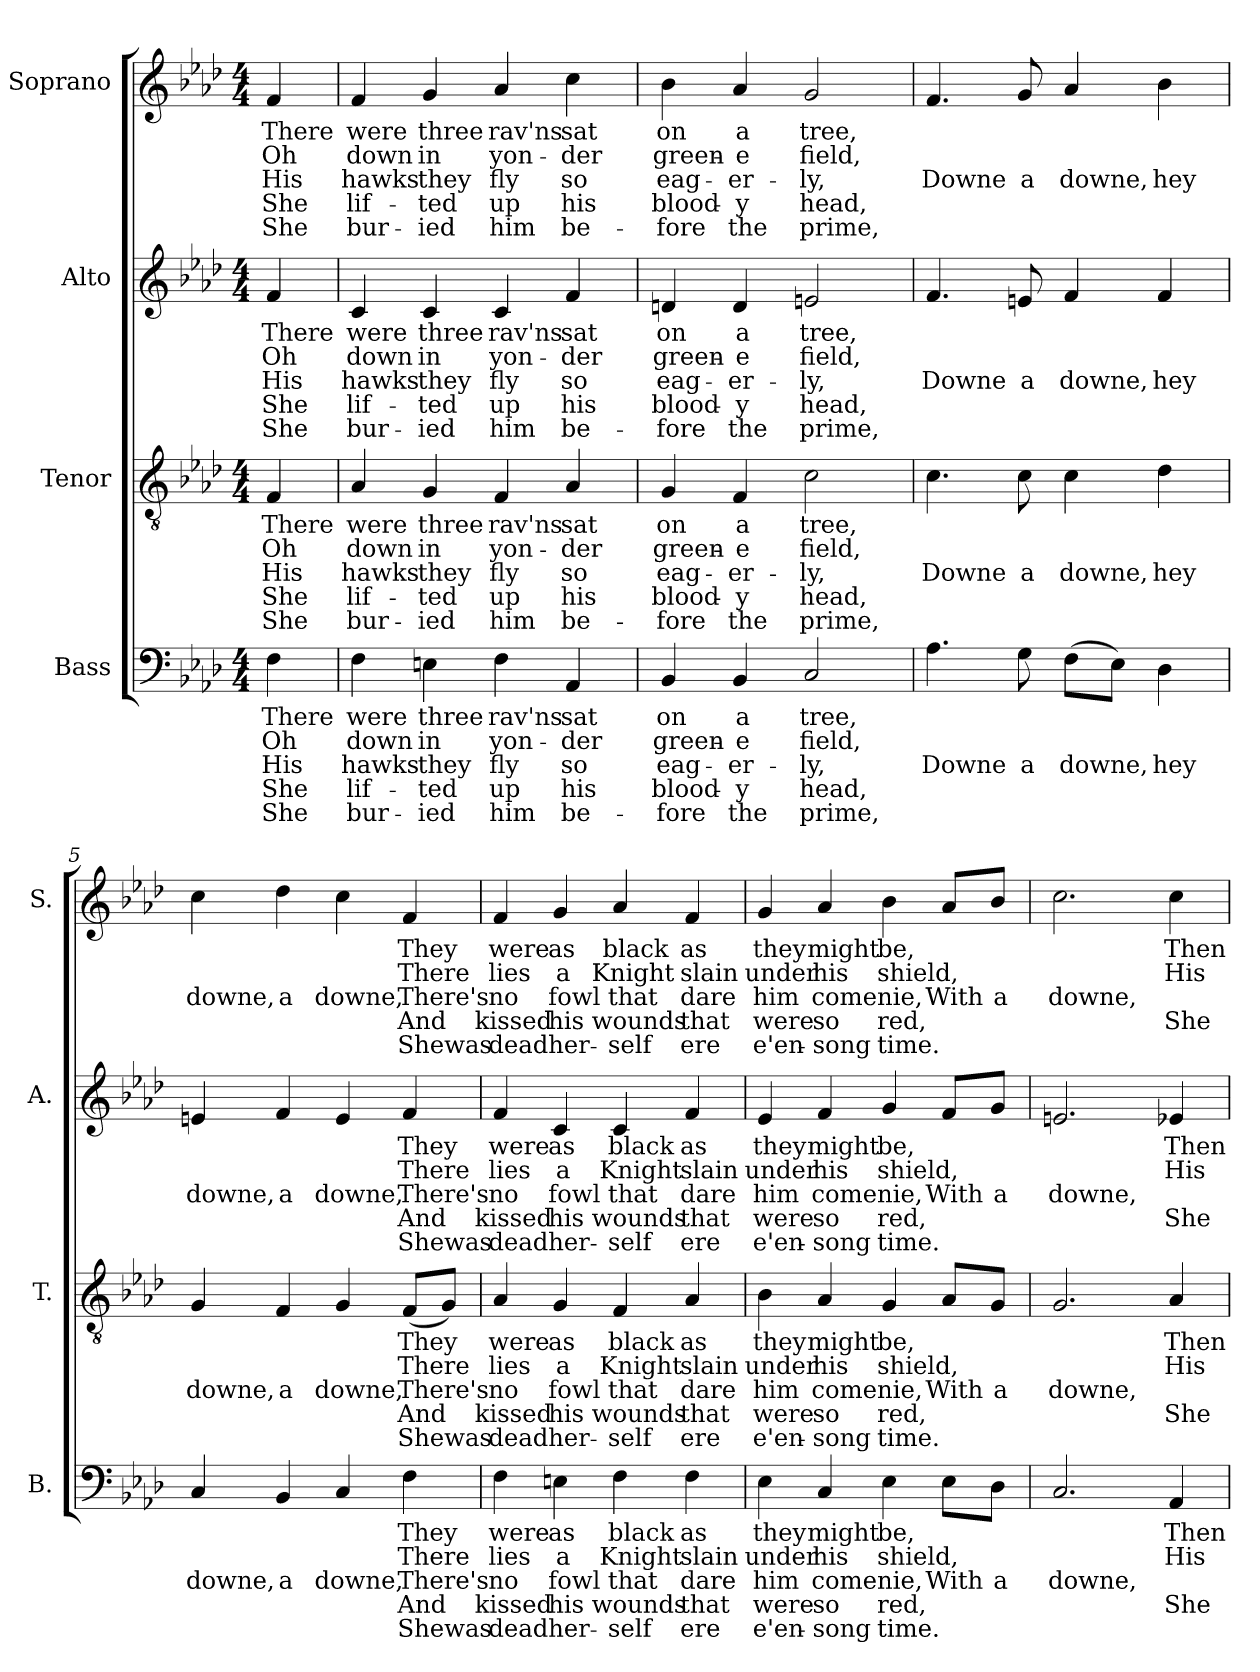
**kern	**text	**text	**text	**text	**text	**kern	**text	**text	**text	**text	**text	**kern	**text	**text	**text	**text	**text	**kern	**text	**text	**text	**text	**text
*part4	*part4	*part4	*part4	*part4	*part4	*part3	*part3	*part3	*part3	*part3	*part3	*part2	*part2	*part2	*part2	*part2	*part2	*part1	*part1	*part1	*part1	*part1	*part1
*staff4	*staff4	*staff4	*staff4	*staff4	*staff4	*staff3	*staff3	*staff3	*staff3	*staff3	*staff3	*staff2	*staff2	*staff2	*staff2	*staff2	*staff2	*staff1	*staff1	*staff1	*staff1	*staff1	*staff1
*I"Bass	*	*	*	*	*	*I"Tenor	*	*	*	*	*	*I"Alto	*	*	*	*	*	*I"Soprano	*	*	*	*	*
*I'B.	*	*	*	*	*	*I'T.	*	*	*	*	*	*I'A.	*	*	*	*	*	*I'S.	*	*	*	*	*
*clefF4	*	*	*	*	*	*clefGv2	*	*	*	*	*	*clefG2	*	*	*	*	*	*clefG2	*	*	*	*	*
*k[b-e-a-d-]	*	*	*	*	*	*k[b-e-a-d-]	*	*	*	*	*	*k[b-e-a-d-]	*	*	*	*	*	*k[b-e-a-d-]	*	*	*	*	*
*A-:	*	*	*	*	*	*A-:	*	*	*	*	*	*A-:	*	*	*	*	*	*A-:	*	*	*	*	*
*M4/4	*	*	*	*	*	*M4/4	*	*	*	*	*	*M4/4	*	*	*	*	*	*M4/4	*	*	*	*	*
*MM104	*	*	*	*	*	*MM104	*	*	*	*	*	*MM104	*	*	*	*	*	*MM104	*	*	*	*	*
=1	=1	=1	=1	=1	=1	=1	=1	=1	=1	=1	=1	=1	=1	=1	=1	=1	=1	=1	=1	=1	=1	=1	=1
!	!LO:LY:b	!LO:LY:b	!LO:LY:b	!LO:LY:b	!LO:LY:b	!	!LO:LY:b	!LO:LY:b	!LO:LY:b	!LO:LY:b	!LO:LY:b	!	!LO:LY:b	!LO:LY:b	!LO:LY:b	!LO:LY:b	!LO:LY:b	!	!LO:LY:b	!LO:LY:b	!LO:LY:b	!LO:LY:b	!LO:LY:b
4F\	There	Oh	His	She	She	4F/	There	Oh	His	She	She	4f/	There	Oh	His	She	She	4f/	There	Oh	His	She	She
=2	=2	=2	=2	=2	=2	=2	=2	=2	=2	=2	=2	=2	=2	=2	=2	=2	=2	=2	=2	=2	=2	=2	=2
!	!LO:LY:b	!LO:LY:b	!LO:LY:b	!LO:LY:b	!LO:LY:b	!	!LO:LY:b	!LO:LY:b	!LO:LY:b	!LO:LY:b	!LO:LY:b	!	!LO:LY:b	!LO:LY:b	!LO:LY:b	!LO:LY:b	!LO:LY:b	!	!LO:LY:b	!LO:LY:b	!LO:LY:b	!LO:LY:b	!LO:LY:b
4F\	were	down	hawks	lif-	bur-	4A-/	were	down	hawks	lif-	bur-	4c/	were	down	hawks	lif-	bur-	4f/	were	down	hawks	lif-	bur-
!	!LO:LY:b	!LO:LY:b	!LO:LY:b	!LO:LY:b	!LO:LY:b	!	!LO:LY:b	!LO:LY:b	!LO:LY:b	!LO:LY:b	!LO:LY:b	!	!LO:LY:b	!LO:LY:b	!LO:LY:b	!LO:LY:b	!LO:LY:b	!	!LO:LY:b	!LO:LY:b	!LO:LY:b	!LO:LY:b	!LO:LY:b
4En\	three	in	they	-ted	-ied	4G/	three	in	they	-ted	-ied	4c/	three	in	they	-ted	-ied	4g/	three	in	they	-ted	-ied
!	!LO:LY:b	!LO:LY:b	!LO:LY:b	!LO:LY:b	!LO:LY:b	!	!LO:LY:b	!LO:LY:b	!LO:LY:b	!LO:LY:b	!LO:LY:b	!	!LO:LY:b	!LO:LY:b	!LO:LY:b	!LO:LY:b	!LO:LY:b	!	!LO:LY:b	!LO:LY:b	!LO:LY:b	!LO:LY:b	!LO:LY:b
4F\	rav'ns	yon-	fly	up	him	4F/	rav'ns	yon-	fly	up	him	4c/	rav'ns	yon-	fly	up	him	4a-/	rav'ns	yon-	fly	up	him
!	!LO:LY:b	!LO:LY:b	!LO:LY:b	!LO:LY:b	!LO:LY:b	!	!LO:LY:b	!LO:LY:b	!LO:LY:b	!LO:LY:b	!LO:LY:b	!	!LO:LY:b	!LO:LY:b	!LO:LY:b	!LO:LY:b	!LO:LY:b	!	!LO:LY:b	!LO:LY:b	!LO:LY:b	!LO:LY:b	!LO:LY:b
4AA-/	sat	-der	so	his	be-	4A-/	sat	-der	so	his	be-	4f/	sat	-der	so	his	be-	4cc\	sat	-der	so	his	be-
=3	=3	=3	=3	=3	=3	=3	=3	=3	=3	=3	=3	=3	=3	=3	=3	=3	=3	=3	=3	=3	=3	=3	=3
!	!LO:LY:b	!LO:LY:b	!LO:LY:b	!LO:LY:b	!LO:LY:b	!	!LO:LY:b	!LO:LY:b	!LO:LY:b	!LO:LY:b	!LO:LY:b	!	!LO:LY:b	!LO:LY:b	!LO:LY:b	!LO:LY:b	!LO:LY:b	!	!LO:LY:b	!LO:LY:b	!LO:LY:b	!LO:LY:b	!LO:LY:b
4BB-/	on	green-	eag-	blood-	-fore	4G/	on	green-	eag-	blood-	-fore	4dn/	on	green-	eag-	blood-	-fore	4b-\	on	green-	eag-	blood-	-fore
!	!LO:LY:b	!LO:LY:b	!LO:LY:b	!LO:LY:b	!LO:LY:b	!	!LO:LY:b	!LO:LY:b	!LO:LY:b	!LO:LY:b	!LO:LY:b	!	!LO:LY:b	!LO:LY:b	!LO:LY:b	!LO:LY:b	!LO:LY:b	!	!LO:LY:b	!LO:LY:b	!LO:LY:b	!LO:LY:b	!LO:LY:b
4BB-/	a	-e	-er-	-y	the	4F/	a	-e	-er-	-y	the	4d/	a	-e	-er-	-y	the	4a-/	a	-e	-er-	-y	the
!	!LO:LY:b	!LO:LY:b	!LO:LY:b	!LO:LY:b	!LO:LY:b	!	!LO:LY:b	!LO:LY:b	!LO:LY:b	!LO:LY:b	!LO:LY:b	!	!LO:LY:b	!LO:LY:b	!LO:LY:b	!LO:LY:b	!LO:LY:b	!	!LO:LY:b	!LO:LY:b	!LO:LY:b	!LO:LY:b	!LO:LY:b
2C/	tree,	field,	-ly,	head,	prime,	2c\	tree,	field,	-ly,	head,	prime,	2en/	tree,	field,	-ly,	head,	prime,	2g/	tree,	field,	-ly,	head,	prime,
=4	=4	=4	=4	=4	=4	=4	=4	=4	=4	=4	=4	=4	=4	=4	=4	=4	=4	=4	=4	=4	=4	=4	=4
!	!LO:LY:b	!LO:LY:b	!LO:LY:b	!LO:LY:b	!LO:LY:b	!	!LO:LY:b	!LO:LY:b	!LO:LY:b	!LO:LY:b	!LO:LY:b	!	!LO:LY:b	!LO:LY:b	!LO:LY:b	!LO:LY:b	!LO:LY:b	!	!LO:LY:b	!LO:LY:b	!LO:LY:b	!LO:LY:b	!LO:LY:b
4.A-\	.	.	Downe	.	.	4.c\	.	.	Downe	.	.	4.f/	.	.	Downe	.	.	4.f/	.	.	Downe	.	.
!	!LO:LY:b	!LO:LY:b	!LO:LY:b	!LO:LY:b	!LO:LY:b	!	!LO:LY:b	!LO:LY:b	!LO:LY:b	!LO:LY:b	!LO:LY:b	!	!LO:LY:b	!LO:LY:b	!LO:LY:b	!LO:LY:b	!LO:LY:b	!	!LO:LY:b	!LO:LY:b	!LO:LY:b	!LO:LY:b	!LO:LY:b
8G\	.	.	a	.	.	8c\	.	.	a	.	.	8en/	.	.	a	.	.	8g/	.	.	a	.	.
!	!LO:LY:b	!LO:LY:b	!LO:LY:b	!LO:LY:b	!LO:LY:b	!	!LO:LY:b	!LO:LY:b	!LO:LY:b	!LO:LY:b	!LO:LY:b	!	!LO:LY:b	!LO:LY:b	!LO:LY:b	!LO:LY:b	!LO:LY:b	!	!LO:LY:b	!LO:LY:b	!LO:LY:b	!LO:LY:b	!LO:LY:b
(>8F\L	.	.	downe,	.	.	4c\	.	.	downe,	.	.	4f/	.	.	downe,	.	.	4a-/	.	.	downe,	.	.
8E-\J)	.	.	.	.	.	.	.	.	.	.	.	.	.	.	.	.	.	.	.	.	.	.	.
!	!LO:LY:b	!LO:LY:b	!LO:LY:b	!LO:LY:b	!LO:LY:b	!	!LO:LY:b	!LO:LY:b	!LO:LY:b	!LO:LY:b	!LO:LY:b	!	!LO:LY:b	!LO:LY:b	!LO:LY:b	!LO:LY:b	!LO:LY:b	!	!LO:LY:b	!LO:LY:b	!LO:LY:b	!LO:LY:b	!LO:LY:b
4D-\	.	.	hey	.	.	4d-\	.	.	hey	.	.	4f/	.	.	hey	.	.	4b-\	.	.	hey	.	.
!!LO:PB:g=z
=5	=5	=5	=5	=5	=5	=5	=5	=5	=5	=5	=5	=5	=5	=5	=5	=5	=5	=5	=5	=5	=5	=5	=5
!	!LO:LY:b	!LO:LY:b	!LO:LY:b	!LO:LY:b	!LO:LY:b	!	!LO:LY:b	!LO:LY:b	!LO:LY:b	!LO:LY:b	!LO:LY:b	!	!LO:LY:b	!LO:LY:b	!LO:LY:b	!LO:LY:b	!LO:LY:b	!	!LO:LY:b	!LO:LY:b	!LO:LY:b	!LO:LY:b	!LO:LY:b
4C/	.	.	downe,	.	.	4G/	.	.	downe,	.	.	4en/	.	.	downe,	.	.	4cc\	.	.	downe,	.	.
!	!LO:LY:b	!LO:LY:b	!LO:LY:b	!LO:LY:b	!LO:LY:b	!	!LO:LY:b	!LO:LY:b	!LO:LY:b	!LO:LY:b	!LO:LY:b	!	!LO:LY:b	!LO:LY:b	!LO:LY:b	!LO:LY:b	!LO:LY:b	!	!LO:LY:b	!LO:LY:b	!LO:LY:b	!LO:LY:b	!LO:LY:b
4BB-/	.	.	a	.	.	4F/	.	.	a	.	.	4f/	.	.	a	.	.	4dd-\	.	.	a	.	.
!	!LO:LY:b	!LO:LY:b	!LO:LY:b	!LO:LY:b	!LO:LY:b	!	!LO:LY:b	!LO:LY:b	!LO:LY:b	!LO:LY:b	!LO:LY:b	!	!LO:LY:b	!LO:LY:b	!LO:LY:b	!LO:LY:b	!LO:LY:b	!	!LO:LY:b	!LO:LY:b	!LO:LY:b	!LO:LY:b	!LO:LY:b
4C/	.	.	downe,	.	.	4G/	.	.	downe,	.	.	4e/	.	.	downe,	.	.	4cc\	.	.	downe,	.	.
!	!LO:LY:b	!LO:LY:b	!LO:LY:b	!LO:LY:b	!LO:LY:b	!	!LO:LY:b	!LO:LY:b	!LO:LY:b	!LO:LY:b	!LO:LY:b	!	!LO:LY:b	!LO:LY:b	!LO:LY:b	!LO:LY:b	!LO:LY:b	!	!LO:LY:b	!LO:LY:b	!LO:LY:b	!LO:LY:b	!LO:LY:b
4F\	They	There	There's	And	Shewas	(<8F/L	They	There	There's	And	Shewas	4f/	They	There	There's	And	Shewas	4f/	They	There	There's	And	Shewas
.	.	.	.	.	.	8G/J)	.	.	.	.	.	.	.	.	.	.	.	.	.	.	.	.	.
=6	=6	=6	=6	=6	=6	=6	=6	=6	=6	=6	=6	=6	=6	=6	=6	=6	=6	=6	=6	=6	=6	=6	=6
!	!LO:LY:b	!LO:LY:b	!LO:LY:b	!LO:LY:b	!LO:LY:b	!	!LO:LY:b	!LO:LY:b	!LO:LY:b	!LO:LY:b	!LO:LY:b	!	!LO:LY:b	!LO:LY:b	!LO:LY:b	!LO:LY:b	!LO:LY:b	!	!LO:LY:b	!LO:LY:b	!LO:LY:b	!LO:LY:b	!LO:LY:b
4F\	were	lies	no	kissed	dead	4A-/	were	lies	no	kissed	dead	4f/	were	lies	no	kissed	dead	4f/	were	lies	no	kissed	dead
!	!LO:LY:b	!LO:LY:b	!LO:LY:b	!LO:LY:b	!LO:LY:b	!	!LO:LY:b	!LO:LY:b	!LO:LY:b	!LO:LY:b	!LO:LY:b	!	!LO:LY:b	!LO:LY:b	!LO:LY:b	!LO:LY:b	!LO:LY:b	!	!LO:LY:b	!LO:LY:b	!LO:LY:b	!LO:LY:b	!LO:LY:b
4En\	as	a	fowl	his	her-	4G/	as	a	fowl	his	her-	4c/	as	a	fowl	his	her-	4g/	as	a	fowl	his	her-
!	!LO:LY:b	!LO:LY:b	!LO:LY:b	!LO:LY:b	!LO:LY:b	!	!LO:LY:b	!LO:LY:b	!LO:LY:b	!LO:LY:b	!LO:LY:b	!	!LO:LY:b	!LO:LY:b	!LO:LY:b	!LO:LY:b	!LO:LY:b	!	!LO:LY:b	!LO:LY:b	!LO:LY:b	!LO:LY:b	!LO:LY:b
4F\	black	Knight	that	wounds	-self	4F/	black	Knight	that	wounds	-self	4c/	black	Knight	that	wounds	-self	4a-/	black	Knight	that	wounds	-self
!	!LO:LY:b	!LO:LY:b	!LO:LY:b	!LO:LY:b	!LO:LY:b	!	!LO:LY:b	!LO:LY:b	!LO:LY:b	!LO:LY:b	!LO:LY:b	!	!LO:LY:b	!LO:LY:b	!LO:LY:b	!LO:LY:b	!LO:LY:b	!	!LO:LY:b	!LO:LY:b	!LO:LY:b	!LO:LY:b	!LO:LY:b
4F\	as	slain	dare	that	ere	4A-/	as	slain	dare	that	ere	4f/	as	slain	dare	that	ere	4f/	as	slain	dare	that	ere
=7	=7	=7	=7	=7	=7	=7	=7	=7	=7	=7	=7	=7	=7	=7	=7	=7	=7	=7	=7	=7	=7	=7	=7
!	!LO:LY:b	!LO:LY:b	!LO:LY:b	!LO:LY:b	!LO:LY:b	!	!LO:LY:b	!LO:LY:b	!LO:LY:b	!LO:LY:b	!LO:LY:b	!	!LO:LY:b	!LO:LY:b	!LO:LY:b	!LO:LY:b	!LO:LY:b	!	!LO:LY:b	!LO:LY:b	!LO:LY:b	!LO:LY:b	!LO:LY:b
4E-\	they	under	him	were	e'en-	4B-\	they	under	him	were	e'en-	4e-/	they	under	him	were	e'en-	4g/	they	under	him	were	e'en-
!	!LO:LY:b	!LO:LY:b	!LO:LY:b	!LO:LY:b	!LO:LY:b	!	!LO:LY:b	!LO:LY:b	!LO:LY:b	!LO:LY:b	!LO:LY:b	!	!LO:LY:b	!LO:LY:b	!LO:LY:b	!LO:LY:b	!LO:LY:b	!	!LO:LY:b	!LO:LY:b	!LO:LY:b	!LO:LY:b	!LO:LY:b
4C/	might	his	come	so	-song	4A-/	might	his	come	so	-song	4f/	might	his	come	so	-song	4a-/	might	his	come	so	-song
!	!LO:LY:b	!LO:LY:b	!LO:LY:b	!LO:LY:b	!LO:LY:b	!	!LO:LY:b	!LO:LY:b	!LO:LY:b	!LO:LY:b	!LO:LY:b	!	!LO:LY:b	!LO:LY:b	!LO:LY:b	!LO:LY:b	!LO:LY:b	!	!LO:LY:b	!LO:LY:b	!LO:LY:b	!LO:LY:b	!LO:LY:b
4E-\	be,	shield,	nie,	red,	time.	4G/	be,	shield,	nie,	red,	time.	4g/	be,	shield,	nie,	red,	time.	4b-\	be,	shield,	nie,	red,	time.
!	!LO:LY:b	!LO:LY:b	!LO:LY:b	!LO:LY:b	!LO:LY:b	!	!LO:LY:b	!LO:LY:b	!LO:LY:b	!LO:LY:b	!LO:LY:b	!	!LO:LY:b	!LO:LY:b	!LO:LY:b	!LO:LY:b	!LO:LY:b	!	!LO:LY:b	!LO:LY:b	!LO:LY:b	!LO:LY:b	!LO:LY:b
8E-\L	.	.	With	.	.	8A-/L	.	.	With	.	.	8f/L	.	.	With	.	.	8a-/L	.	.	With	.	.
!	!LO:LY:b	!LO:LY:b	!LO:LY:b	!LO:LY:b	!LO:LY:b	!	!LO:LY:b	!LO:LY:b	!LO:LY:b	!LO:LY:b	!LO:LY:b	!	!LO:LY:b	!LO:LY:b	!LO:LY:b	!LO:LY:b	!LO:LY:b	!	!LO:LY:b	!LO:LY:b	!LO:LY:b	!LO:LY:b	!LO:LY:b
8D-\J	.	.	a	.	.	8G/J	.	.	a	.	.	8g/J	.	.	a	.	.	8b-/J	.	.	a	.	.
=8	=8	=8	=8	=8	=8	=8	=8	=8	=8	=8	=8	=8	=8	=8	=8	=8	=8	=8	=8	=8	=8	=8	=8
!	!LO:LY:b	!LO:LY:b	!LO:LY:b	!LO:LY:b	!LO:LY:b	!	!LO:LY:b	!LO:LY:b	!LO:LY:b	!LO:LY:b	!LO:LY:b	!	!LO:LY:b	!LO:LY:b	!LO:LY:b	!LO:LY:b	!LO:LY:b	!	!LO:LY:b	!LO:LY:b	!LO:LY:b	!LO:LY:b	!LO:LY:b
2.C/	.	.	downe,	.	.	2.G/	.	.	downe,	.	.	2.en/	.	.	downe,	.	.	2.cc\	.	.	downe,	.	.
!	!LO:LY:b	!LO:LY:b	!LO:LY:b	!LO:LY:b	!LO:LY:b	!	!LO:LY:b	!LO:LY:b	!LO:LY:b	!LO:LY:b	!LO:LY:b	!	!LO:LY:b	!LO:LY:b	!LO:LY:b	!LO:LY:b	!LO:LY:b	!	!LO:LY:b	!LO:LY:b	!LO:LY:b	!LO:LY:b	!LO:LY:b
4AA-/	Then	His	.	She	.	4A-/	Then	His	.	She	.	4e-X/	Then	His	.	She	.	4cc\	Then	His	.	She	.
=	=	=	=	=	=	=	=	=	=	=	=	=	=	=	=	=	=	=	=	=	=	=	=
*-	*-	*-	*-	*-	*-	*-	*-	*-	*-	*-	*-	*-	*-	*-	*-	*-	*-	*-	*-	*-	*-	*-	*-
